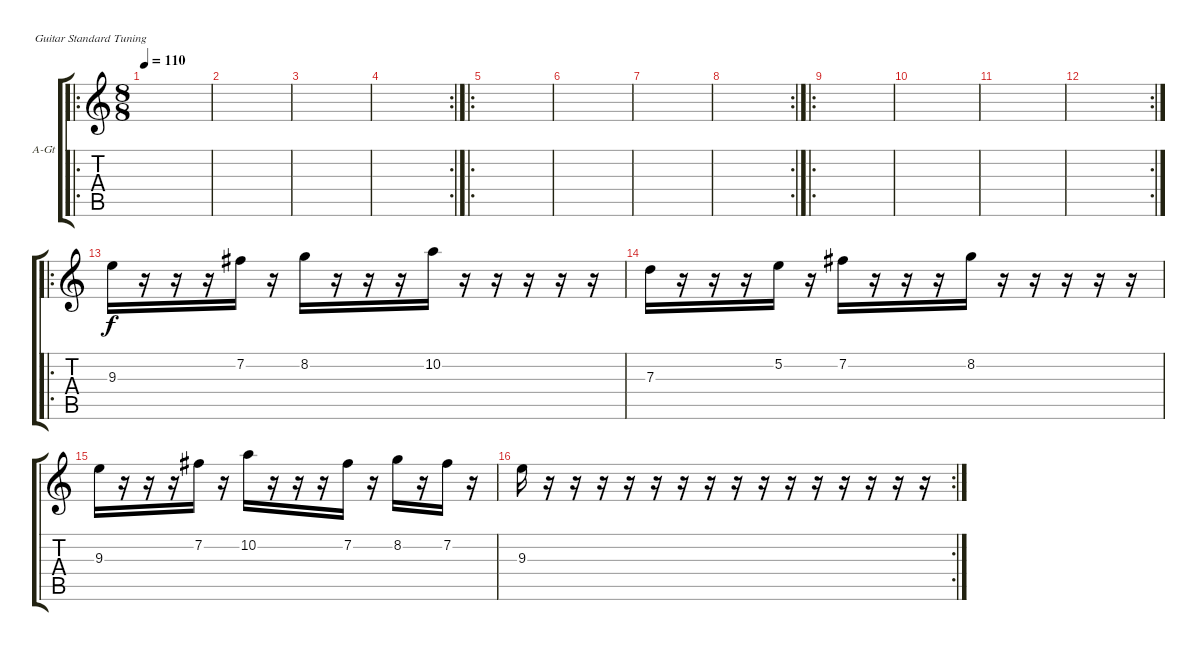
\bracketExtendMode groupsimilarinstruments
\firstSystemTrackNameOrientation horizontal
\otherSystemsTrackNameOrientation horizontal
\track ("Андрей" "А-Gt") {instrument distortionguitar}
\staff {score tabs}
\tuning (E4 B3 G3 D3 A2 E2)
\ro
\ts (8 8)
\tempo 110
\clef g2
\ks c
|
|
|
\rc 2
|
\ro
|
|
|
\rc 2
|
\ro
|
|
|
\rc 2
|
\ro
9.3.16 r.16 r.16 r.16 7.2.16 r.16 8.2.16 r.16 r.16 r.16 10.2.16 r.16 r.16 r.16 r.16 r.16 |
7.3.16 r.16 r.16 r.16 5.2.16 r.16 7.2.16 r.16 r.16 r.16 8.2.16 r.16 r.16 r.16 r.16 r.16 |
9.3.16 r.16 r.16 r.16 7.2.16 r.16 10.2.16 r.16 r.16 r.16 7.2.16 r.16 8.2.16 r.16 7.2.16 r.16 |
\rc 2
9.3.16 r.16 r.16 r.16 r.16 r.16 r.16 r.16 r.16 r.16 r.16 r.16 r.16 r.16 r.16 r.16
